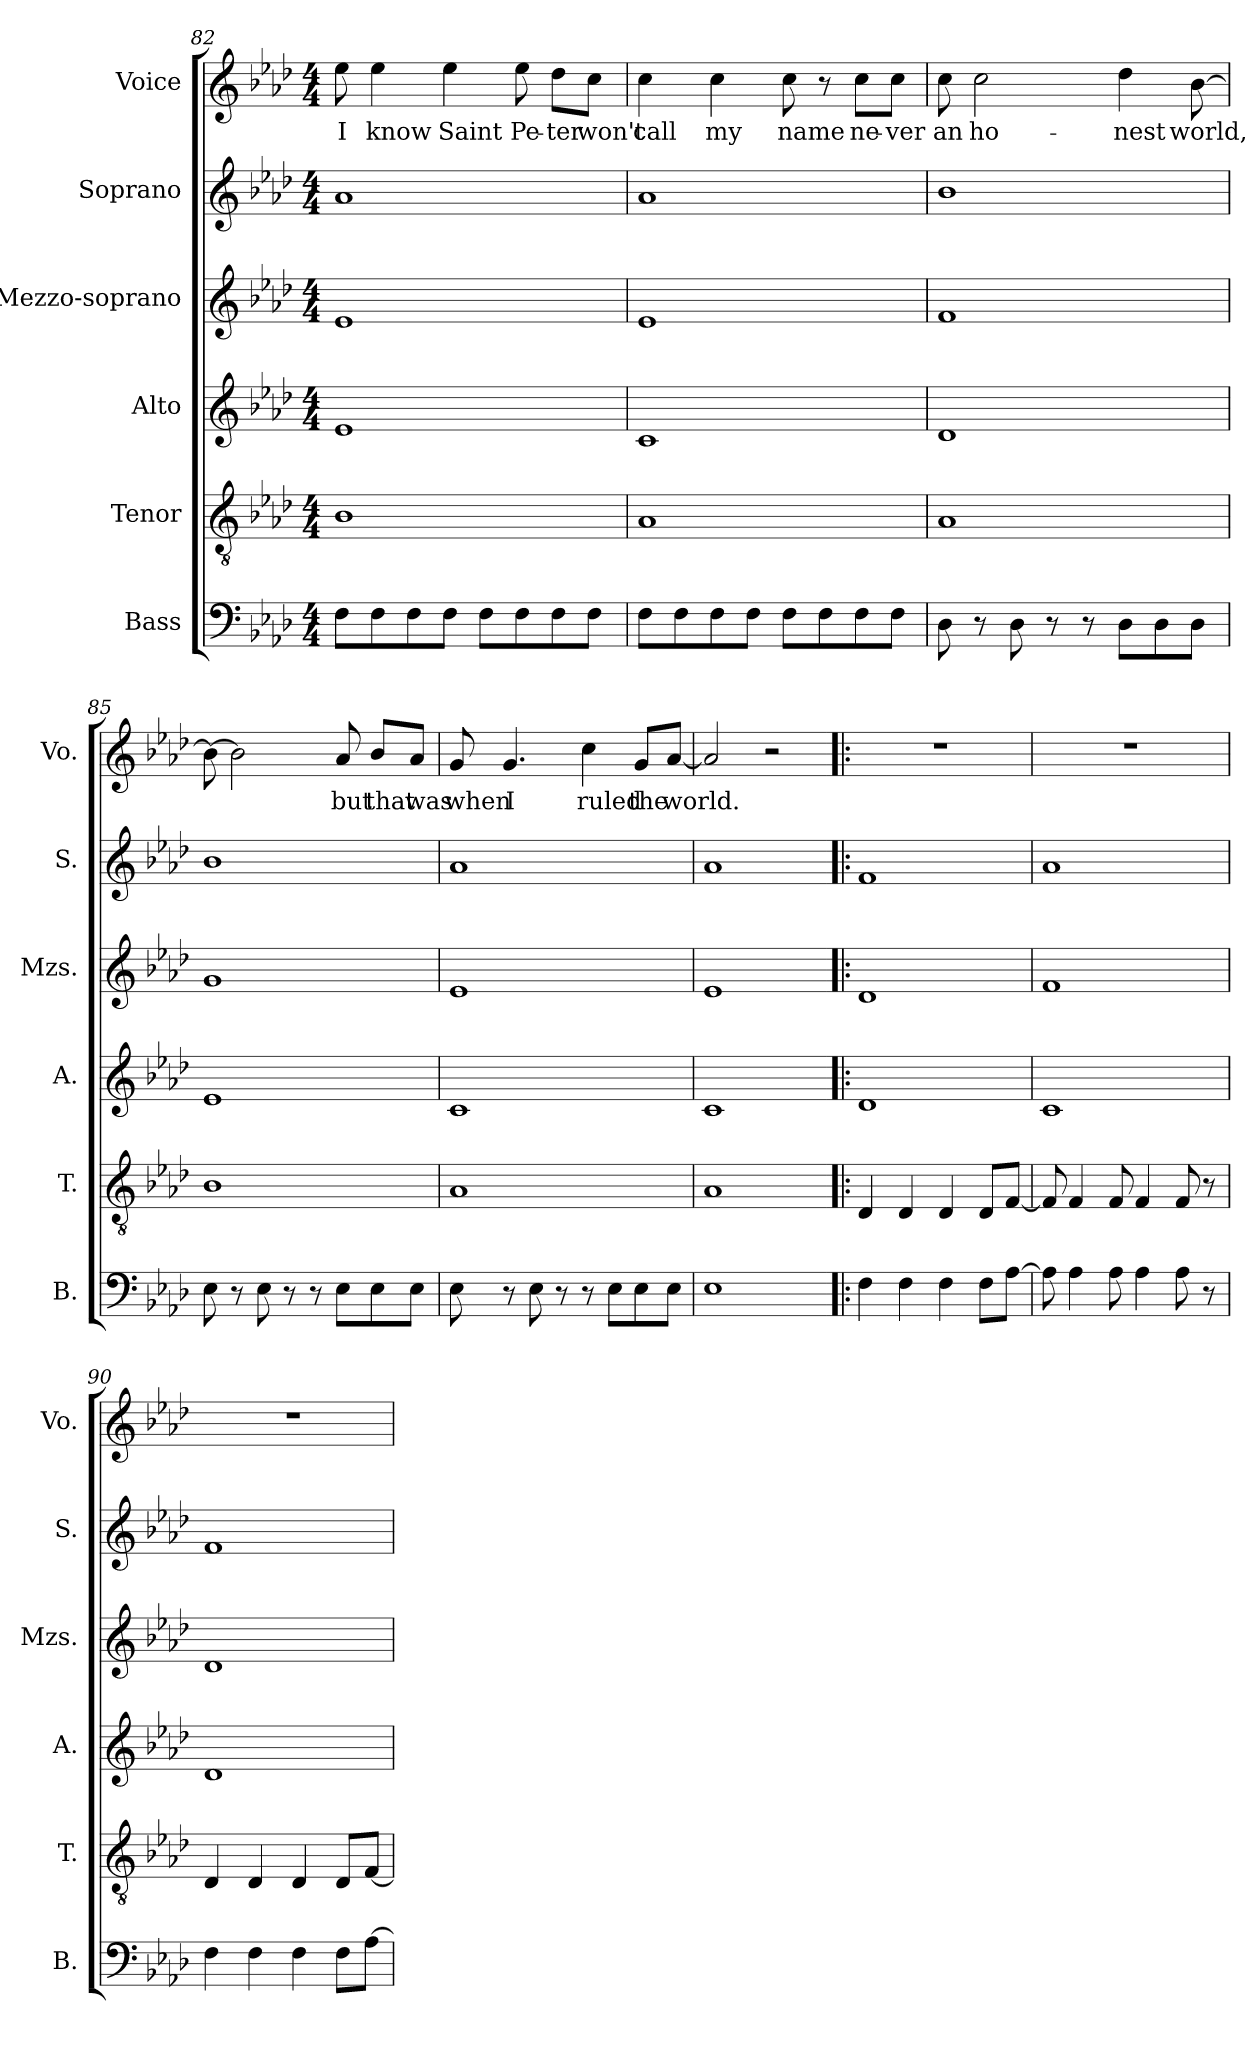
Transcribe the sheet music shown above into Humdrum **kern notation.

**kern	**kern	**kern	**kern	**kern	**kern	**text
*part6	*part5	*part4	*part3	*part2	*part1	*part1
*staff6	*staff5	*staff4	*staff3	*staff2	*staff1	*staff1
*I"Bass	*I"Tenor	*I"Alto	*I"Mezzo-soprano	*I"Soprano	*I"Voice	*
*I'B.	*I'T.	*I'A.	*I'Mzs.	*I'S.	*I'Vo.	*
*clefF4	*clefGv2	*clefG2	*clefG2	*clefG2	*clefG2	*
*k[b-e-a-d-]	*k[b-e-a-d-]	*k[b-e-a-d-]	*k[b-e-a-d-]	*k[b-e-a-d-]	*k[b-e-a-d-]	*
*M4/4	*M4/4	*M4/4	*M4/4	*M4/4	*M4/4	*
=82	=82	=82	=82	=82	=82	=82
!	!	!	!	!	!	!LO:LY:b
8F\L	1B-	1e-	1e-	1a-	8ee-\	I
!	!	!	!	!	!	!LO:LY:b
8F\	.	.	.	.	4ee-\	know
8F\	.	.	.	.	.	.
!	!	!	!	!	!	!LO:LY:b
8F\J	.	.	.	.	4ee-\	Saint
8F\L	.	.	.	.	.	.
!	!	!	!	!	!	!LO:LY:b
8F\	.	.	.	.	8ee-\	Pe-
!	!	!	!	!	!	!LO:LY:b
8F\	.	.	.	.	8dd-\L	-ter
!	!	!	!	!	!	!LO:LY:b
8F\J	.	.	.	.	8cc\J	won't
!!LO:PB:g=z
=83	=83	=83	=83	=83	=83	=83
!	!	!	!	!	!	!LO:LY:b
8F\L	1A-	1c	1e-	1a-	4cc\	call
8F\	.	.	.	.	.	.
!	!	!	!	!	!	!LO:LY:b
8F\	.	.	.	.	4cc\	my
8F\J	.	.	.	.	.	.
!	!	!	!	!	!	!LO:LY:b
8F\L	.	.	.	.	8cc\	name
8F\	.	.	.	.	8r	.
!	!	!	!	!	!	!LO:LY:b
8F\	.	.	.	.	8cc\L	ne-
!	!	!	!	!	!	!LO:LY:b
8F\J	.	.	.	.	8cc\J	ver
=84	=84	=84	=84	=84	=84	=84
!	!	!	!	!	!	!LO:LY:b
8D-\	1A-	1d-	1f	1b-	8cc\	an
!	!	!	!	!	!	!LO:LY:b
8r	.	.	.	.	2cc\	ho-
8D-\	.	.	.	.	.	.
8r	.	.	.	.	.	.
8r	.	.	.	.	.	.
!	!	!	!	!	!	!LO:LY:b
8D-\L	.	.	.	.	4dd-\	-nest
8D-\	.	.	.	.	.	.
!	!	!	!	!	!	!LO:LY:b
8D-\J	.	.	.	.	[8b-\	world,
=85	=85	=85	=85	=85	=85	=85
8E-\	1B-	1e-	1g	1b-	8b-\_	.
8r	.	.	.	.	2b-\]	.
8E-\	.	.	.	.	.	.
8r	.	.	.	.	.	.
8r	.	.	.	.	.	.
!	!	!	!	!	!	!LO:LY:b
8E-\L	.	.	.	.	8a-/	but
!	!	!	!	!	!	!LO:LY:b
8E-\	.	.	.	.	8b-/L	that
!	!	!	!	!	!	!LO:LY:b
8E-\J	.	.	.	.	8a-/J	was
!!LO:LB:g=z
=86	=86	=86	=86	=86	=86	=86
!	!	!	!	!	!	!LO:LY:b
8E-\	1A-	1c	1e-	1a-	8g/	when
!	!	!	!	!	!	!LO:LY:b
8r	.	.	.	.	4.g/	I
8E-\	.	.	.	.	.	.
8r	.	.	.	.	.	.
!	!	!	!	!	!	!LO:LY:b
8r	.	.	.	.	4cc\	ruled
8E-\L	.	.	.	.	.	.
!	!	!	!	!	!	!LO:LY:b
8E-\	.	.	.	.	8g/L	the
!	!	!	!	!	!	!LO:LY:b
8E-\J	.	.	.	.	[8a-/J	world.
=87	=87	=87	=87	=87	=87	=87
1E-	1A-	1c	1e-	1a-	2a-/]	.
.	.	.	.	.	2r	.
=88!|:	=88!|:	=88!|:	=88!|:	=88!|:	=88!|:	=88!|:
4F\	4D-/	1d-	1d-	1f	1r	.
4F\	4D-/	.	.	.	.	.
4F\	4D-/	.	.	.	.	.
8F\L	8D-/L	.	.	.	.	.
[8A-\J	[8F/J	.	.	.	.	.
=89	=89	=89	=89	=89	=89	=89
8A-\]	8F/]	1c	1f	1a-	1r	.
4A-\	4F/	.	.	.	.	.
8A-\	8F/	.	.	.	.	.
4A-\	4F/	.	.	.	.	.
8A-\	8F/	.	.	.	.	.
8r	8r	.	.	.	.	.
=90	=90	=90	=90	=90	=90	=90
4F\	4D-/	1d-	1d-	1f	1r	.
4F\	4D-/	.	.	.	.	.
4F\	4D-/	.	.	.	.	.
8F\L	8D-/L	.	.	.	.	.
[8A-\J	[8F/J	.	.	.	.	.
=	=	=	=	=	=	=
*-	*-	*-	*-	*-	*-	*-
